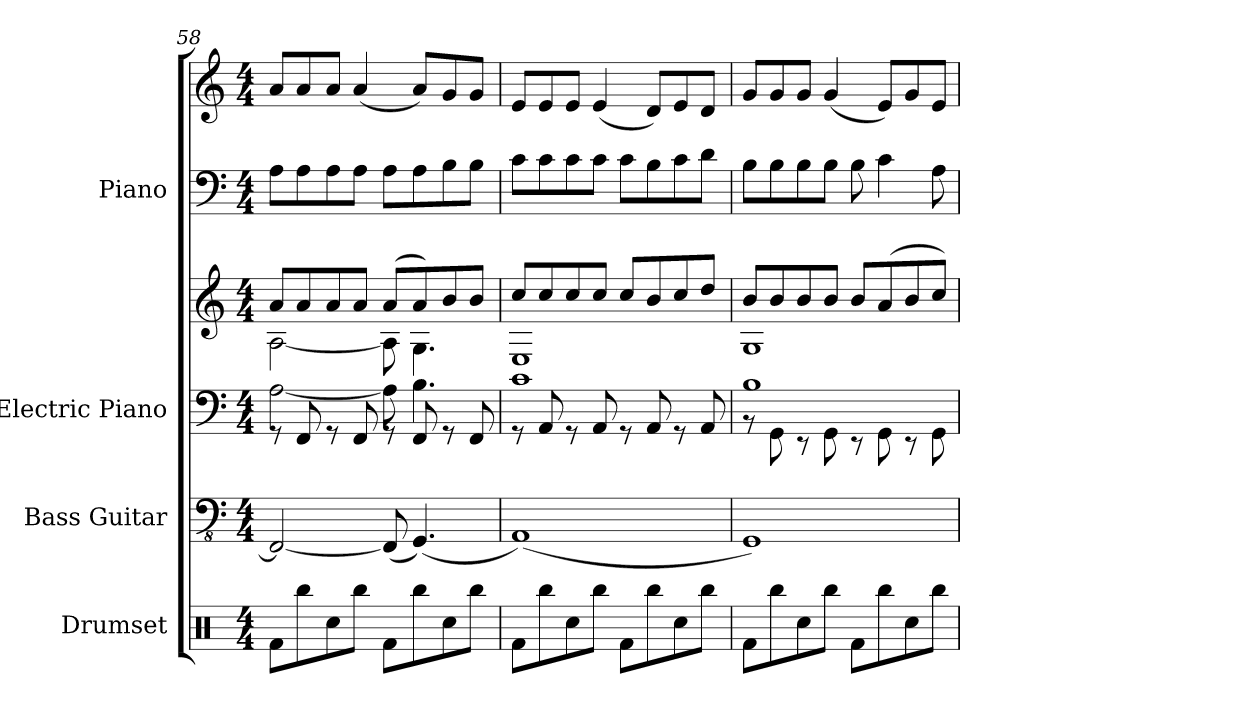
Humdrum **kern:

**kern	**kern	**kern	**kern	**kern	**kern
*part4	*part3	*part2	*part2	*part1	*part1
*staff6	*staff5	*staff4	*staff3	*staff2	*staff1
*I"Drumset	*I"Bass Guitar	*I"Electric Piano	*	*I"Piano	*
*I'Drs.	*I'B. Guit.	*I'El. Pno.	*	*I'Pno.	*
*clefX	*clefFv4	*clefF4	*clefG2	*clefF4	*clefG2
*k[]	*k[]	*k[]	*k[]	*k[]	*k[]
*M4/4	*M4/4	*M4/4	*M4/4	*M4/4	*M4/4
=58	=58	=58	=58	=58	=58
*	*	*^	*^	*	*
8Rf\L	2FFF/_	8rGG	[2A\	8a/L	[2A\	8A\L	8a/L
8Rbb\	.	8FF/	.	8a/	.	8A\	8a/
8Rcc\	.	8rGG	.	8a/	.	8A\	8a/J
8Rbb\J	.	8FF/	.	8a/J	.	8A\J	(4a/
8Rf\L	(8FFF/]	8rGG	8A\]	(8a/L	8A\]	8A\L	.
8Rbb\	(4.GGG/)	8FF/	4.B\	8a/)	4.G\	8A\	8a/L)
8Rcc\	.	8rGG	.	8b/	.	8B\	8g/
8Rbb\J	.	8FF/	.	8b/J	.	8B\J	8g/J
!!LO:PB:g=z
=59	=59	=59	=59	=59	=59	=59	=59
8Rf\L	(1AAA)	8rGG	1c	8cc/L	1E	8c\L	8e/L
8Rbb\	.	8AA/	.	8cc/	.	8c\	8e/
8Rcc\	.	8rGG	.	8cc/	.	8c\	8e/J
8Rbb\J	.	8AA/	.	8cc/J	.	8c\J	(4e/
8Rf\L	.	8rGG	.	8cc/L	.	8c\L	.
8Rbb\	.	8AA/	.	8b/	.	8B\	8d/L)
8Rcc\	.	8rGG	.	8cc/	.	8c\	8e/
8Rbb\J	.	8AA/	.	8dd/J	.	8d\J	8d/J
=60	=60	=60	=60	=60	=60	=60	=60
8Rf\L	1GGG)	1B	8r	8b/L	1G	8B\L	8g/L
8Rbb\	.	.	8GG\	8b/	.	8B\	8g/
8Rcc\	.	.	8r	8b/	.	8B\	8g/J
8Rbb\J	.	.	8GG\	8b/J	.	8B\J	(4g/
8Rf\L	.	.	8r	8b/L	.	8B\	.
8Rbb\	.	.	8GG\	(8a/	.	4c\	8e/L)
8Rcc\	.	.	8r	8b/	.	.	8g/
8Rbb\J	.	.	8GG\	8cc/J)	.	8A\	8e/J
*	*	*v	*v	*	*	*	*
*	*	*	*v	*v	*	*
=	=	=	=	=	=
*-	*-	*-	*-	*-	*-
